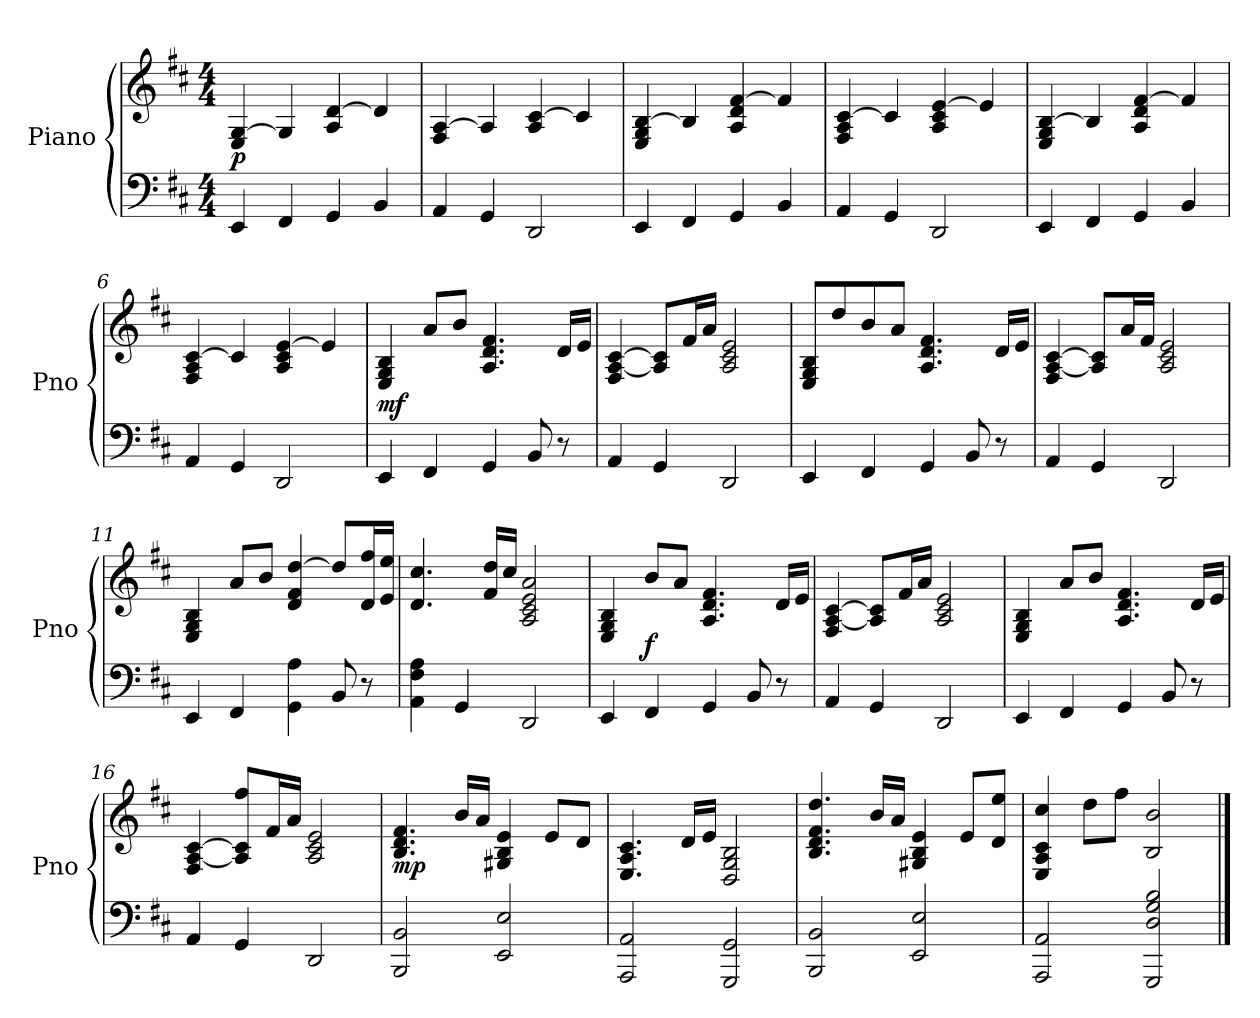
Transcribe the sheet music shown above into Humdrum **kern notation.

**kern	**kern	**dynam
*part1	*part1	*part1
*staff2	*staff1	*staff1/2
*I"Piano	*	*
*I'Pno	*	*
*clefF4	*clefG2	*
*k[f#c#]	*k[f#c#]	*
*M4/4	*M4/4	*
*MM42	*MM42	*
=1	=1	=1
!	!	!LO:DY:a=2
4EE/	4E/ [4G/	p
4FF#/	4G/]	.
4GG/	4A/ [4d/	.
4BB/	4d/]	.
=2	=2	=2
4AA/	4F#/ [4A/	.
4GG/	4A/]	.
2DD/	4A/ [4c#/	.
.	4c#/]	.
=3	=3	=3
4EE/	4E/ 4G/ [4B/	.
4FF#/	4B/]	.
4GG/	4A/ 4d/ [4f#/	.
4BB/	4f#/]	.
=4	=4	=4
4AA/	4F#/ 4A/ [4c#/	.
4GG/	4c#/]	.
2DD/	4A/ 4c#/ [4e/	.
.	4e/]	.
!!LO:LB:g=z
=5	=5	=5
4EE/	4E/ 4G/ [4B/	.
4FF#/	4B/]	.
4GG/	4A/ 4d/ [4f#/	.
4BB/	4f#/]	.
=6	=6	=6
4AA/	4F#/ 4A/ [4c#/	.
4GG/	4c#/]	.
2DD/	4A/ 4c#/ [4e/	.
.	4e/]	.
=7	=7	=7
!	!	!LO:DY:a=2
4EE/	4E/ 4G/ 4B/	mf
4FF#/	8a/L	.
.	8b/J	.
4GG/	4.A/ 4.d/ 4.f#/	.
8BB/	.	.
8r	16d/LL	.
.	16e/JJ	.
=8	=8	=8
4AA/	4F#/ [4A/ [4c#/	.
4GG/	8A/] 8c#/]L	.
.	16f#/L	.
.	16a/JJ	.
2DD/	2A/ 2c#/ 2e/	.
!!LO:LB:g=z
=9	=9	=9
4EE/	8E/ 8G/ 8B/L	.
.	8dd/	.
4FF#/	8b/	.
.	8a/J	.
4GG/	4.A/ 4.d/ 4.f#/	.
8BB/	.	.
8r	16d/LL	.
.	16e/JJ	.
=10	=10	=10
4AA/	4F#/ [4A/ [4c#/	.
4GG/	8A/] 8c#/]L	.
.	16a/L	.
.	16f#/JJ	.
2DD/	2A/ 2c#/ 2e/	.
=11	=11	=11
4EE/	4E/ 4G/ 4B/	.
4FF#/	8a/L	.
.	8b/J	.
4GG\ 4A\	4d/ 4f#/ [4dd/	.
8BB/	8dd/L]	.
8r	16d/ 16ff#/L	.
.	16e/ 16ee/JJ	.
=12	=12	=12
4AA\ 4F#\ 4A\	4.d/ 4.cc#/	.
4GG/	.	.
.	16f#/ 16dd/LL	.
.	16cc#/JJ	.
2DD/	2A/ 2c#/ 2e/ 2a/	.
!!LO:LB:g=z
=13	=13	=13
4EE/	4E/ 4G/ 4B/	.
!	!	!LO:DY:a=2
4FF#/	8b/L	f
.	8a/J	.
4GG/	4.A/ 4.d/ 4.f#/	.
8BB/	.	.
8r	16d/LL	.
.	16e/JJ	.
=14	=14	=14
4AA/	4F#/ [4A/ [4c#/	.
4GG/	8A/] 8c#/]L	.
.	16f#/L	.
.	16a/JJ	.
2DD/	2A/ 2c#/ 2e/	.
=15	=15	=15
4EE/	4E/ 4G/ 4B/	.
4FF#/	8a/L	.
.	8b/J	.
4GG/	4.A/ 4.d/ 4.f#/	.
8BB/	.	.
8r	16d/LL	.
.	16e/JJ	.
=16	=16	=16
4AA/	4F#/ [4A/ [4c#/	.
4GG/	8A/] 8c#/] 8ff#/L	.
.	16f#/L	.
.	16a/JJ	.
2DD/	2A/ 2c#/ 2e/	.
!!LO:LB:g=z
=17	=17	=17
!	!	!LO:DY:b
2BBB/ 2BB/	4.B/ 4.d/ 4.f#/	mp
.	16b/LL	.
.	16a/JJ	.
2EE/ 2E/	4G#X/ 4B/ 4e/	.
.	8e/L	.
.	8d/J	.
=18	=18	=18
2AAA/ 2AA/	4.E/ 4.A/ 4.c#/	.
.	16d/LL	.
.	16e/JJ	.
2GGG/ 2GG/	2D/ 2G/ 2B/	.
=19	=19	=19
2BBB/ 2BB/	4.B/ 4.d/ 4.f#/ 4.dd/	.
.	16b/LL	.
.	16a/JJ	.
2EE/ 2E/	4G#X/ 4B/ 4e/	.
.	8e/L	.
.	8d/ 8ee/J	.
=20	=20	=20
2AAA/ 2AA/	4E/ 4A/ 4c#/ 4cc#/	.
.	8dd\L	.
.	8ff#\J	.
2GGG/ 2D/ 2G/ 2B/	2B/ 2b/	.
==	==	==
*-	*-	*-
